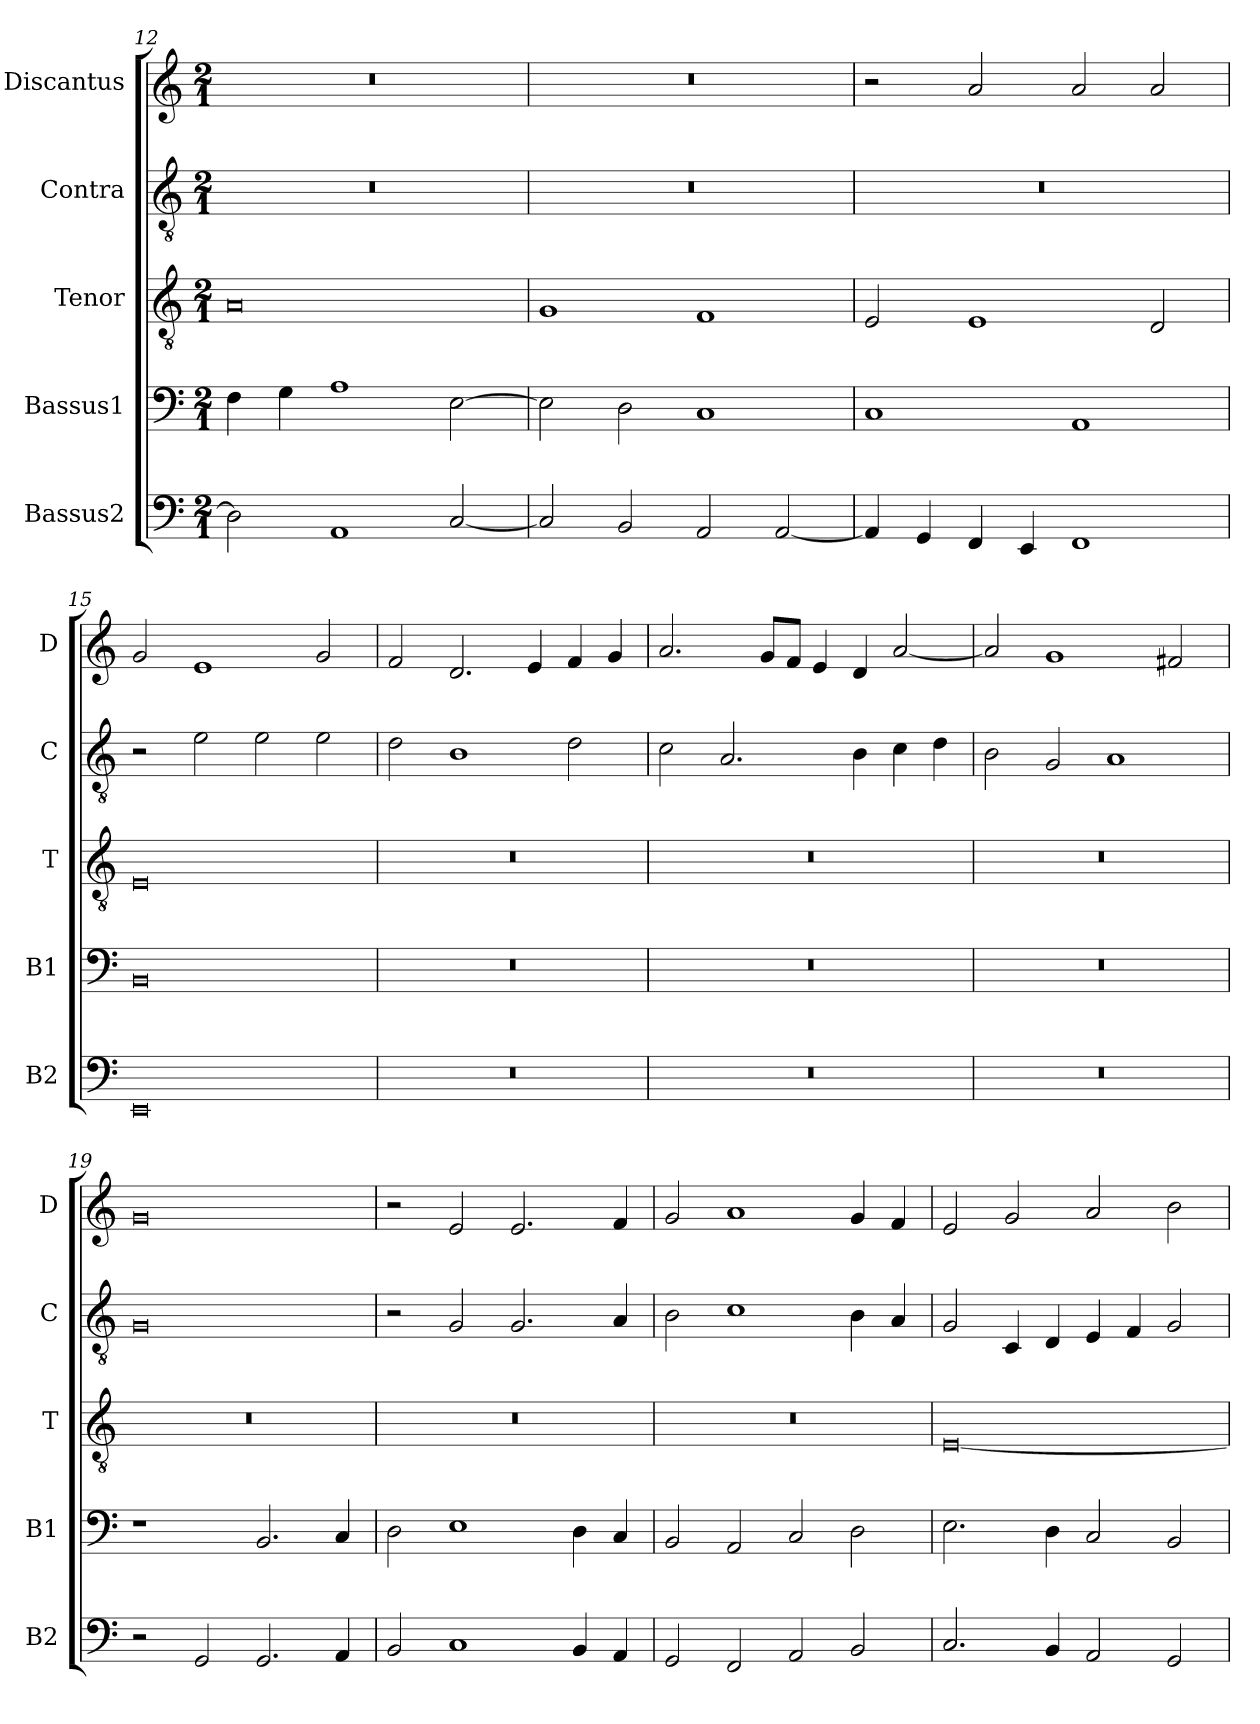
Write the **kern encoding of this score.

**kern	**kern	**kern	**kern	**kern
*part5	*part4	*part3	*part2	*part1
*staff5	*staff4	*staff3	*staff2	*staff1
*I"Bassus2	*I"Bassus1	*I"Tenor	*I"Contra	*I"Discantus
*I'B2	*I'B1	*I'T	*I'C	*I'D
*clefF4	*clefF4	*clefGv2	*clefGv2	*clefG2
*k[]	*k[]	*k[]	*k[]	*k[]
*M2/1	*M2/1	*M2/1	*M2/1	*M2/1
=12	=12	=12	=12	=12
2D\]	4F\	0A	0r	0r
.	4G\	.	.	.
1AA	1A	.	.	.
[2C/	[2E\	.	.	.
=13	=13	=13	=13	=13
2C/]	2E\]	1G	0r	0r
2BB/	2D\	.	.	.
2AA/	1C	1F	.	.
[2AA/	.	.	.	.
=14	=14	=14	=14	=14
4AA/]	1C	2E/	0r	2r
4GG/	.	.	.	.
4FF/	.	1E	.	2a/
4EE/	.	.	.	.
1FF	1AA	.	.	2a/
.	.	2D/	.	2a/
=15	=15	=15	=15	=15
0EE	0BB	0E	2r	2g/
.	.	.	2e\	1e
.	.	.	2e\	.
.	.	.	2e\	2g/
=16	=16	=16	=16	=16
0r	0r	0r	2d\	2f/
.	.	.	1B	2.d/
.	.	.	.	4e/
.	.	.	2d\	4f/
.	.	.	.	4g/
=17	=17	=17	=17	=17
0r	0r	0r	2c\	2.a/
.	.	.	2.A/	.
.	.	.	.	8g/L
.	.	.	.	8f/J
.	.	.	.	4e/
.	.	.	4B\	4d/
.	.	.	4c\	[2a/
.	.	.	4d\	.
=18	=18	=18	=18	=18
0r	0r	0r	2B\	2a/]
.	.	.	2G/	1g
.	.	.	1A	.
.	.	.	.	2f#X/
=19	=19	=19	=19	=19
2r	1r	0r	0G	0g
2GG/	.	.	.	.
2.GG/	2.BB/	.	.	.
4AA/	4C/	.	.	.
=20	=20	=20	=20	=20
2BB/	2D\	0r	2r	2r
1C	1E	.	2G/	2e/
.	.	.	2.G/	2.e/
4BB/	4D\	.	.	.
4AA/	4C/	.	4A/	4f/
=21	=21	=21	=21	=21
2GG/	2BB/	0r	2B\	2g/
2FF/	2AA/	.	1c	1a
2AA/	2C/	.	.	.
2BB/	2D\	.	4B\	4g/
.	.	.	4A/	4f/
=22	=22	=22	=22	=22
2.C/	2.E\	[0E	2G/	2e/
.	.	.	4C/	2g/
4BB/	4D\	.	4D/	.
2AA/	2C/	.	4E/	2a/
.	.	.	4F/	.
2GG/	2BB/	.	2G/	2b\
=	=	=	=	=
*-	*-	*-	*-	*-
